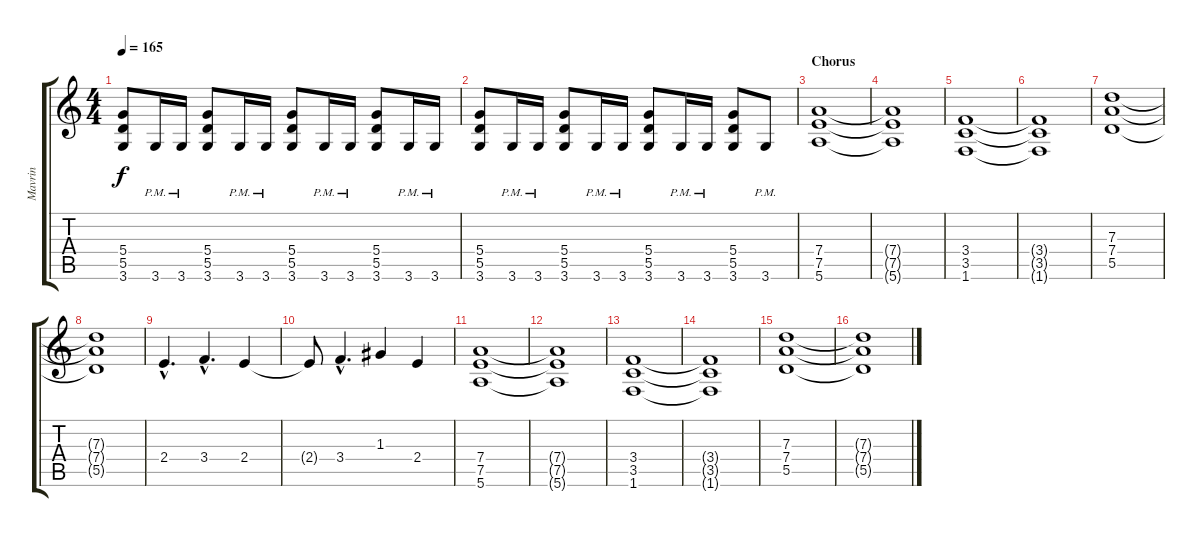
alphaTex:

\track ("Mavrin" "Mavrin") {instrument distortionguitar}
\staff {score tabs}
\tuning (E4 B3 G3 D3 A2 E2) {hide}
\ts (4 4)
\tempo 165
\clef g2
\ks c
(5.4 5.5 3.6).8{dy f} 3.6{pm}.16 3.6{pm}.16 (5.4 5.5 3.6).8 3.6{pm}.16 3.6{pm}.16 (5.4 5.5 3.6).8 3.6{pm}.16 3.6{pm}.16 (5.4 5.5 3.6).8 3.6{pm}.16 3.6{pm}.16 |
(5.4 5.5 3.6).8 3.6{pm}.16 3.6{pm}.16 (5.4 5.5 3.6).8 3.6{pm}.16 3.6{pm}.16 (5.4 5.5 3.6).8 3.6{pm}.16 3.6{pm}.16 (5.4 5.5 3.6).8 3.6{pm}.8 |
\section ("" "Chorus")
(7.4 7.5 5.6).1 |
(7.4{t} 7.5{t} 5.6{t}).1 |
(3.4 3.5 1.6).1 |
(3.4{t} 3.5{t} 1.6{t}).1 |
(7.3 7.4 5.5).1 |
(7.3{t} 7.4{t} 5.5{t}).1 |
2.4{hac}.4{d} 3.4{hac}.4{d} 2.4.4 |
2.4{t}.8 3.4{hac}.4{d} 1.3.4 2.4.4 |
(7.4 7.5 5.6).1 |
(7.4{t} 7.5{t} 5.6{t}).1 |
(3.4 3.5 1.6).1 |
(3.4{t} 3.5{t} 1.6{t}).1 |
(7.3 7.4 5.5).1 |
(7.3{t} 7.4{t} 5.5{t}).1
